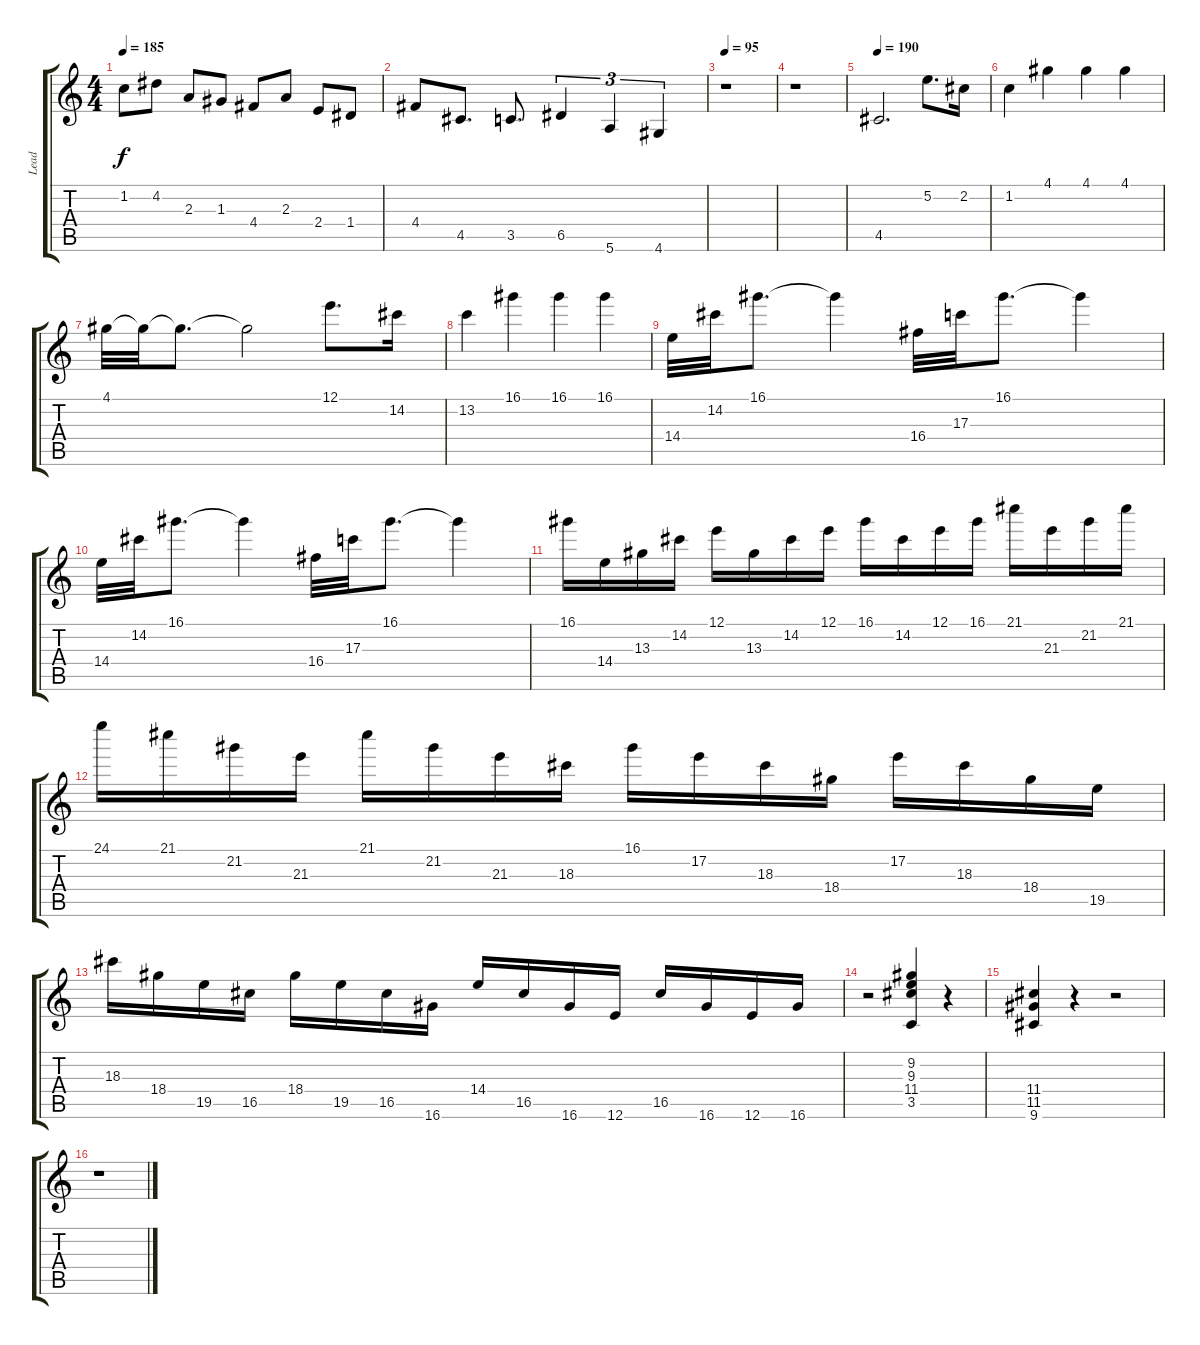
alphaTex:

\track ("Lead" "Lead") {instrument distortionguitar}
\staff {score tabs}
\tuning (E4 B3 G3 D3 A2 E2) {hide}
\ts (4 4)
\tempo 185
\clef g2
\ks c
1.2.8{dy f} 4.2.8 2.3.8 1.3.8 4.4.8 2.3.8 2.4.8 1.4.8 |
4.4.8 4.5.8{d} 3.5.8{d} 6.5.4{tu (3 2)} 5.6.4{tu (3 2)} 4.6.4{tu (3 2)} |
\tempo 95
r.1 |
r.1 |
\tempo 190
4.5.2{d} 5.2.8{d} 2.2.16 |
1.2.4 4.1.4 4.1.4 4.1.4 |
4.1.32 4.1{t}.32 4.1{t}.8{d} 4.1{t}.2 12.1.8{d} 14.2.16 |
13.2.4 16.1.4 16.1.4 16.1.4 |
14.4.32 14.2.32 16.1.8{d} 16.1{t}.4 16.4.32 17.3.32 16.1.8{d} 16.1{t}.4 |
14.4.32 14.2.32 16.1.8{d} 16.1{t}.4 16.4.32 17.3.32 16.1.8{d} 16.1{t}.4 |
16.1.16 14.4.16 13.3.16 14.2.16 12.1.16 13.3.16 14.2.16 12.1.16 16.1.16 14.2.16 12.1.16 16.1.16 21.1.16 21.3.16 21.2.16 21.1.16 |
24.1.16 21.1.16 21.2.16 21.3.16 21.1.16 21.2.16 21.3.16 18.3.16 16.1.16 17.2.16 18.3.16 18.4.16 17.2.16 18.3.16 18.4.16 19.5.16 |
18.3.16 18.4.16 19.5.16 16.5.16 18.4.16 19.5.16 16.5.16 16.6.16 14.4.16 16.5.16 16.6.16 12.6.16 16.5.16 16.6.16 12.6.16 16.6.16 |
r.2 (9.2 9.3 11.4 3.5).4 r.4 |
(11.4 11.5 9.6).4 r.4 r.2 |
r.1
